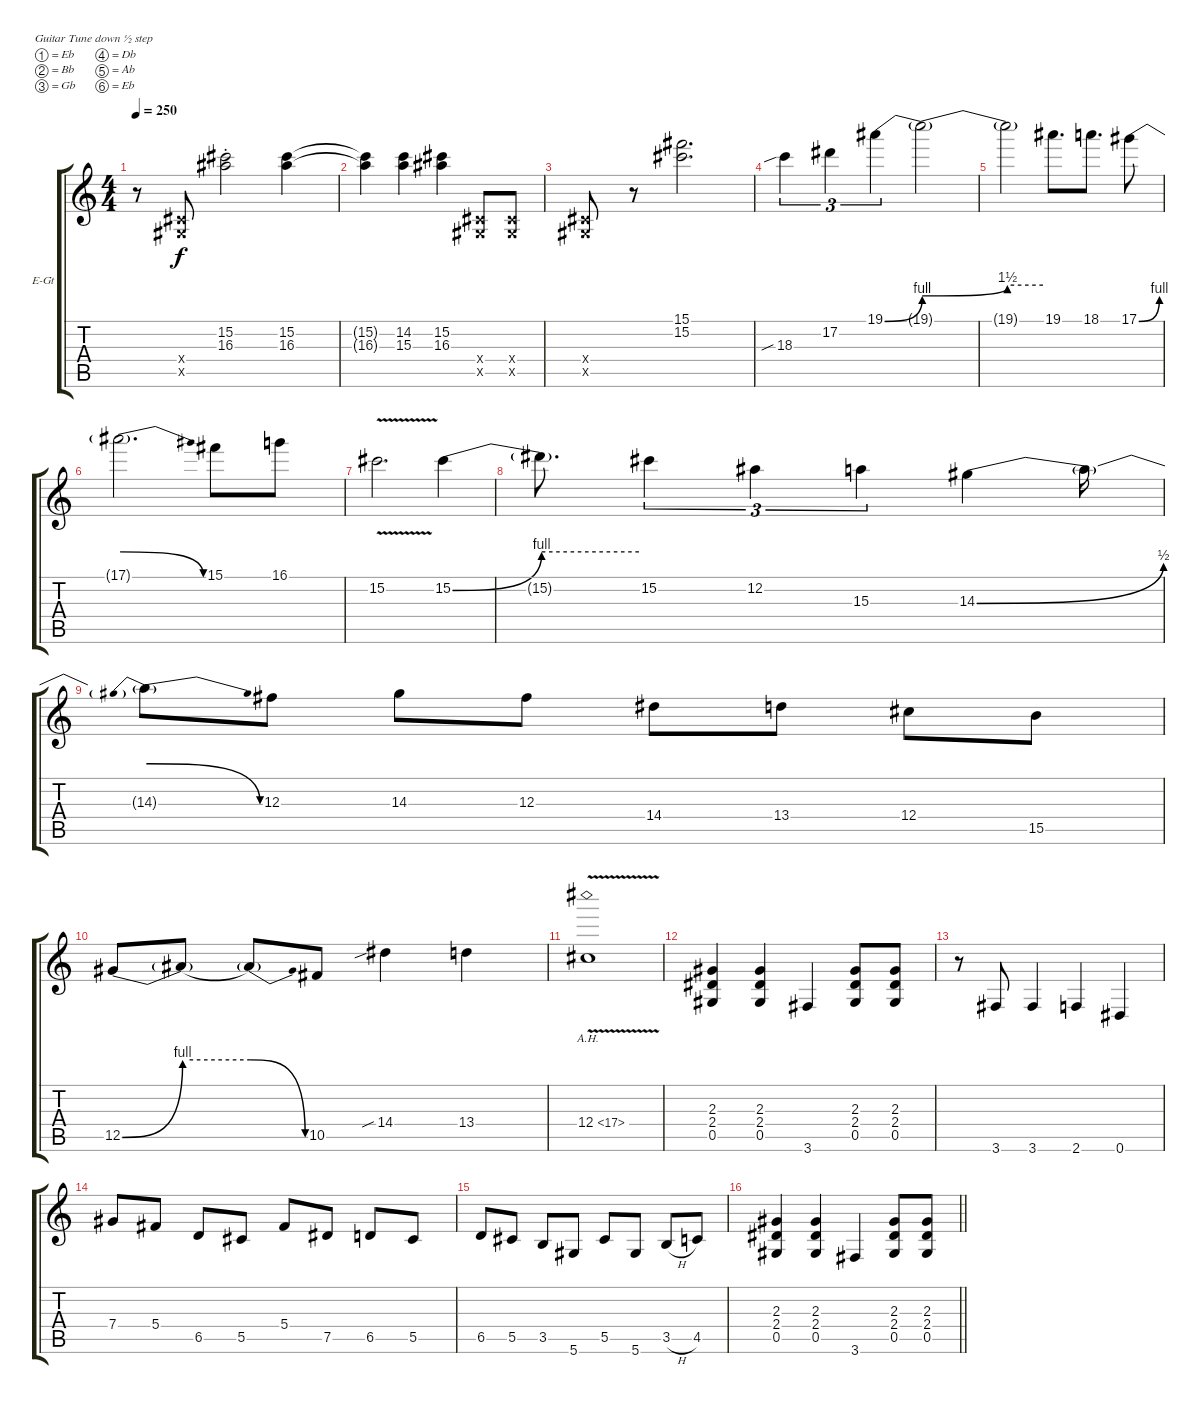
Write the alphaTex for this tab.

\bracketExtendMode groupsimilarinstruments
\firstSystemTrackNameOrientation horizontal
\otherSystemsTrackNameOrientation horizontal
\track ("DJ Ashba" "E-Gt") {instrument distortionguitar}
\staff {score tabs}
\tuning (Eb4 Bb3 Gb3 Db3 Ab2 Eb2)
\ts (4 4)
\tempo 250
\clef g2
\ks c
r.8{dy f} (0.4{x} 0.5{x}).8 (15.2{st} 16.3{st}).2 (15.2 16.3).4 |
(15.2{t} 16.3{t}).4 (14.2 15.3).4 (15.2 16.3).4 (0.4{x} 0.5{x}).8 (0.4{x} 0.5{x}).8 |
(0.4{x} 0.5{x}).8 r.8 (15.1 15.2).2{d} |
18.3{sib}.4{tu (3 2)} 17.2.4{tu (3 2)} 19.1{be (bend 0 0 60 4)}.4{tu (3 2)} 19.1{be (bend 0 4 60 6) t}.2 |
19.1{be (hold 0 6 60 6) t}.2 19.1.8{d} 18.1.8{d} 17.1{be (bend 0 0 60 4)}.8 |
17.1{be (release 0 4 60 0) t}.2{d} 15.1.8 16.1.8 |
15.2{v}.2{d} 15.2{be (bend 0 0 60 4)}.4 |
15.2{be (hold 0 4 60 4) t}.8{d} 15.2.4{tu (3 2)} 12.2.4{tu (3 2)} 15.3.4{tu (3 2)} 14.3{be (bend 0 0 60 2)}.4 14.3{t}.16 |
14.3{be (prebendrelease 0 2 60 0) t}.8 12.3.8 14.3.8 12.3.8 14.4.8 13.4.8 12.4.8 15.5.8 |
12.5{be (bend 0 0 60 4)}.8 12.5{be (hold 0 4 60 4) t}.8 12.5{be (release 0 4 60 0) t}.8 10.5.8 14.4{sib}.4 13.4.4 |
12.4{ah 5 v}.1 |
(2.4 0.5 2.3).4 (0.5 2.4 2.3).4 3.6.4 (0.5 2.4 2.3).8 (2.3 2.4 0.5).8 |
r.8 3.6.8 3.6.4 2.6.4 0.6.4 |
7.4.8 5.4.8 6.5.8 5.5.8 5.4.8 7.5.8 6.5.8 5.5.8 |
6.5.8 5.5.8 3.5.8 5.6.8 5.5.8 5.6.8 3.5{h}.8 4.5.8 |
\barLineRight lightlight
(2.4 0.5 2.3).4 (0.5 2.4 2.3).4 3.6.4 (0.5 2.4 2.3).8 (2.3 2.4 0.5).8
